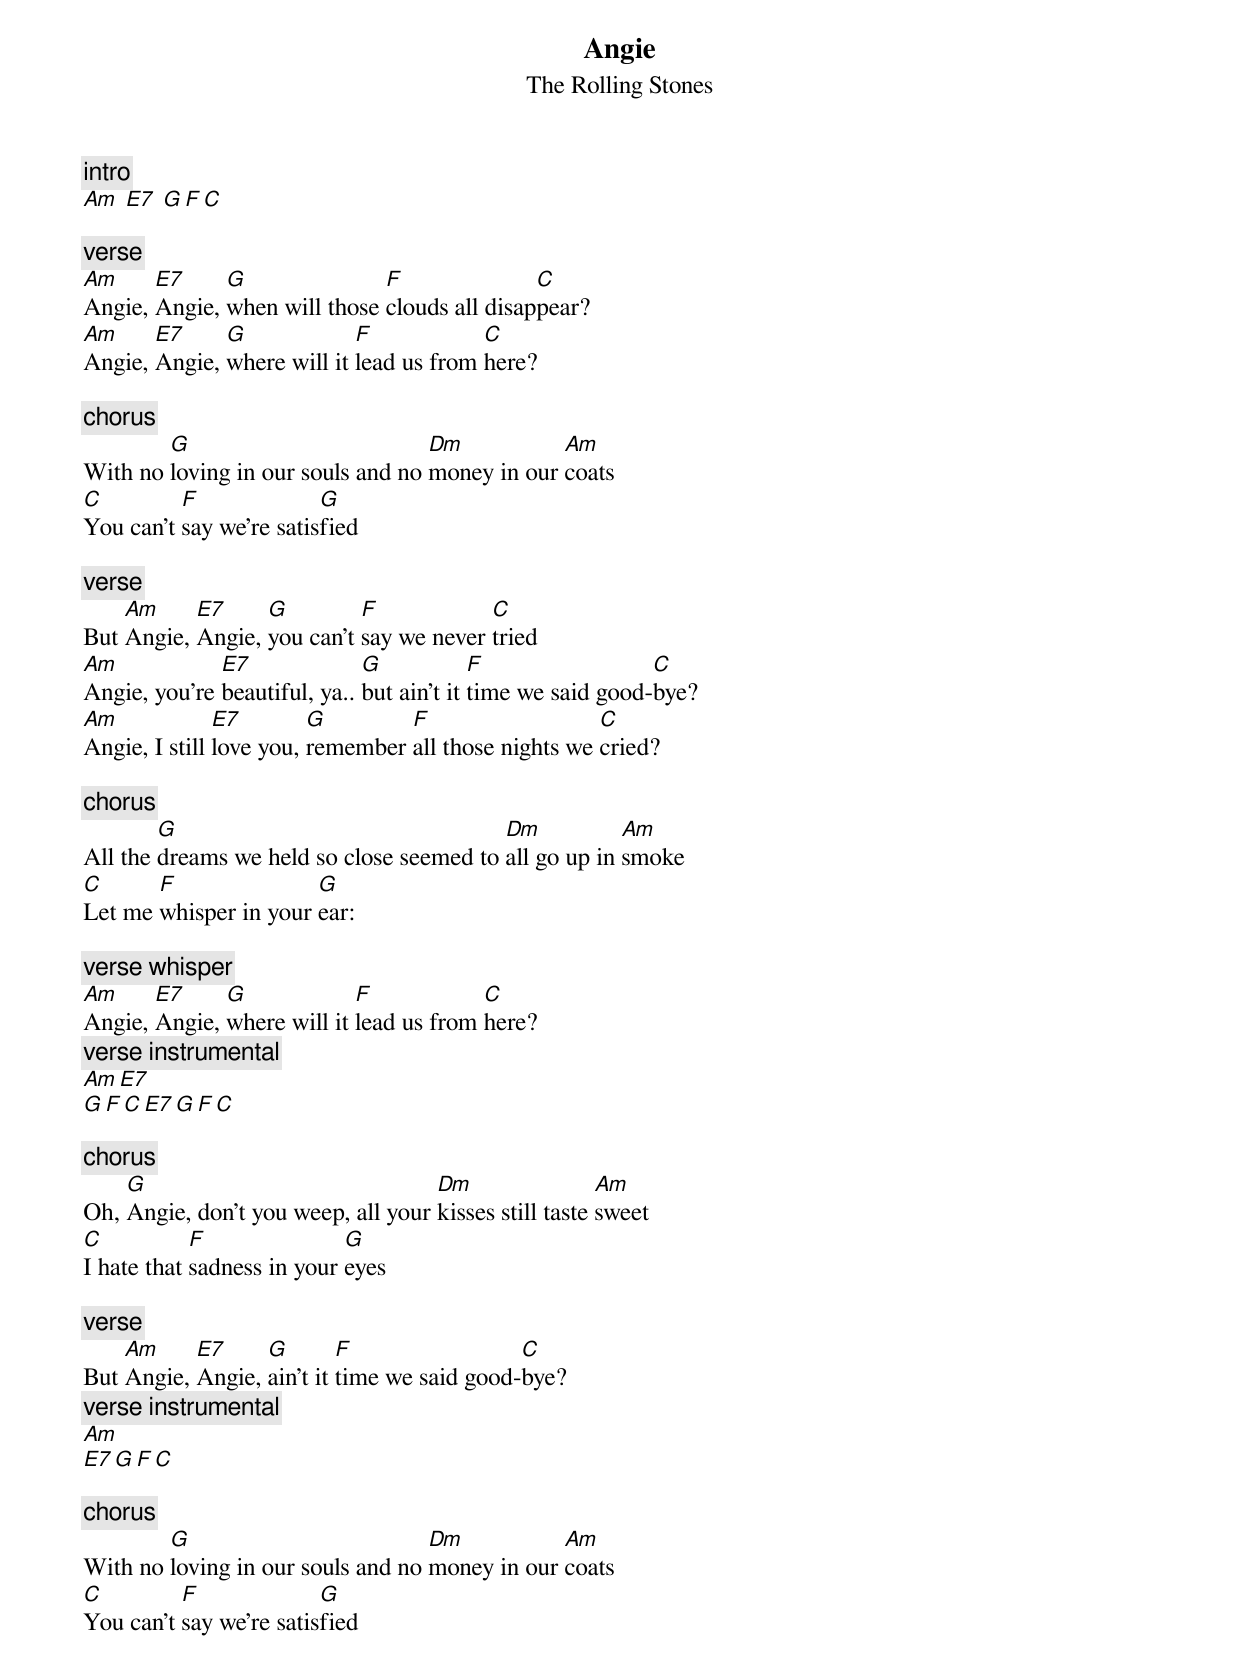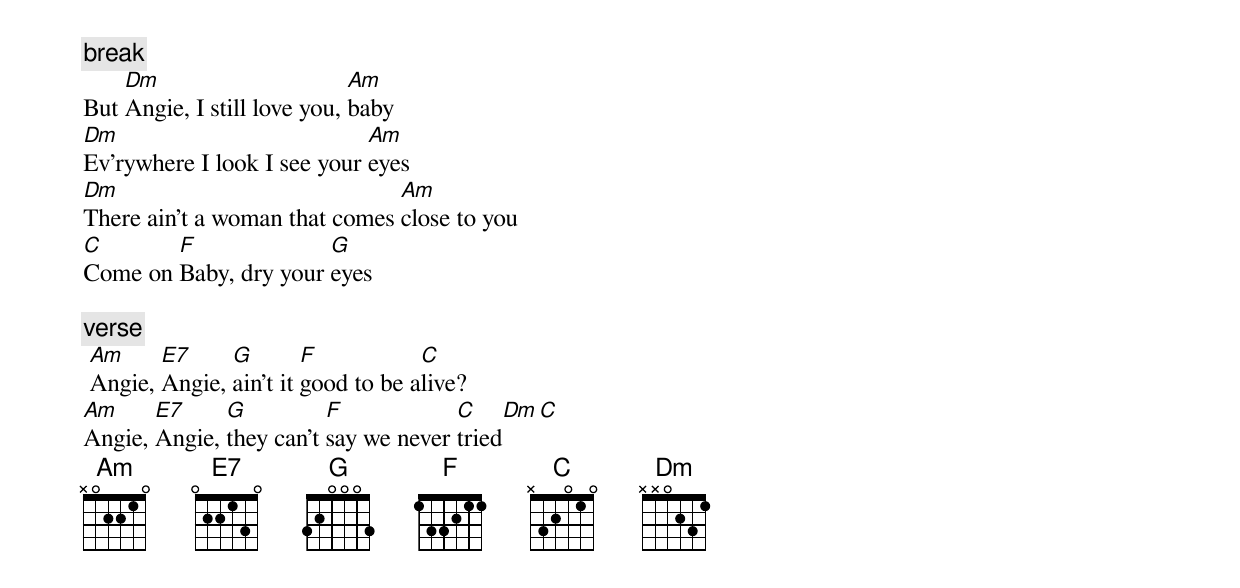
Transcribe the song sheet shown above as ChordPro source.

{t: Angie}
{st: The Rolling Stones}

{c: intro}
[Am] [E7] [G][F][C]

{c: verse}
[Am]Angie, [E7]Angie, [G]when will those [F]clouds all disap[C]pear?
[Am]Angie, [E7]Angie, [G]where will it [F]lead us from [C]here?

{c: chorus}
With no [G]loving in our souls and no [Dm]money in our [Am]coats
[C]You can’t [F]say we’re satis[G]fied

{c: verse}
But [Am]Angie, [E7]Angie, [G]you can’t [F]say we never [C]tried
[Am]Angie, you’re [E7]beautiful, ya.. [G]but ain’t it [F]time we said good-[C]bye?
[Am]Angie, I still [E7]love you, [G]remember [F]all those nights we [C]cried?

{c: chorus}
All the [G]dreams we held so close seemed to [Dm]all go up in [Am]smoke
[C]Let me [F]whisper in your [G]ear:

{c: verse whisper}
[Am]Angie, [E7]Angie, [G]where will it [F]lead us from [C]here?
{c: verse instrumental}
[Am][E7]
[G][F][C][E7][G][F][C]

{c: chorus}
Oh, [G]Angie, don't you weep, all your [Dm]kisses still taste [Am]sweet
[C]I hate that [F]sadness in your [G]eyes

{c: verse}
But [Am]Angie, [E7]Angie, [G]ain't it [F]time we said good-[C]bye?
{c: verse instrumental}
[Am]
[E7][G][F][C]

{c: chorus}
With no [G]loving in our souls and no [Dm]money in our [Am]coats
[C]You can't [F]say we're satis[G]fied

{c: break}
But [Dm]Angie, I still love you, [Am]baby
[Dm]Ev'rywhere I look I see your [Am]eyes
[Dm]There ain't a woman that comes [Am]close to you
[C]Come on [F]Baby, dry your [G]eyes

{c: verse}
 [Am]Angie, [E7]Angie, [G]ain't it [F]good to be a[C]live?
[Am]Angie, [E7]Angie, [G]they can't [F]say we never [C]tried[Dm][C]
